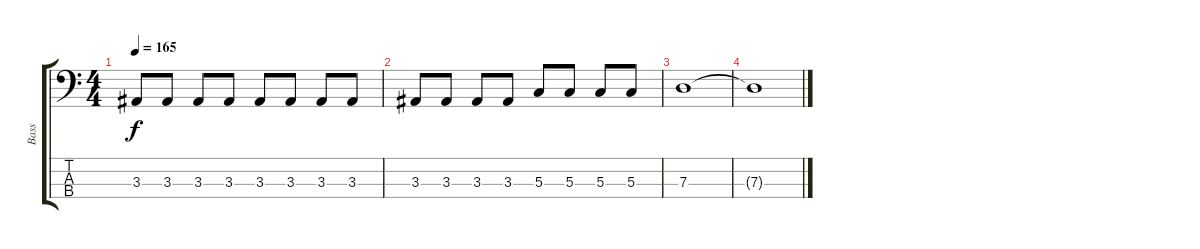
\track ("Bass" "Bass") {instrument electricbassfinger}
\staff {score tabs}
\tuning (F2 C2 G1 D1) {hide}
\ts (4 4)
\tempo 165
\clef f4
\ks c
3.3.8{dy f} 3.3.8 3.3.8 3.3.8 3.3.8 3.3.8 3.3.8 3.3.8 |
3.3.8 3.3.8 3.3.8 3.3.8 5.3.8 5.3.8 5.3.8 5.3.8 |
7.3.1 |
7.3{t}.1
